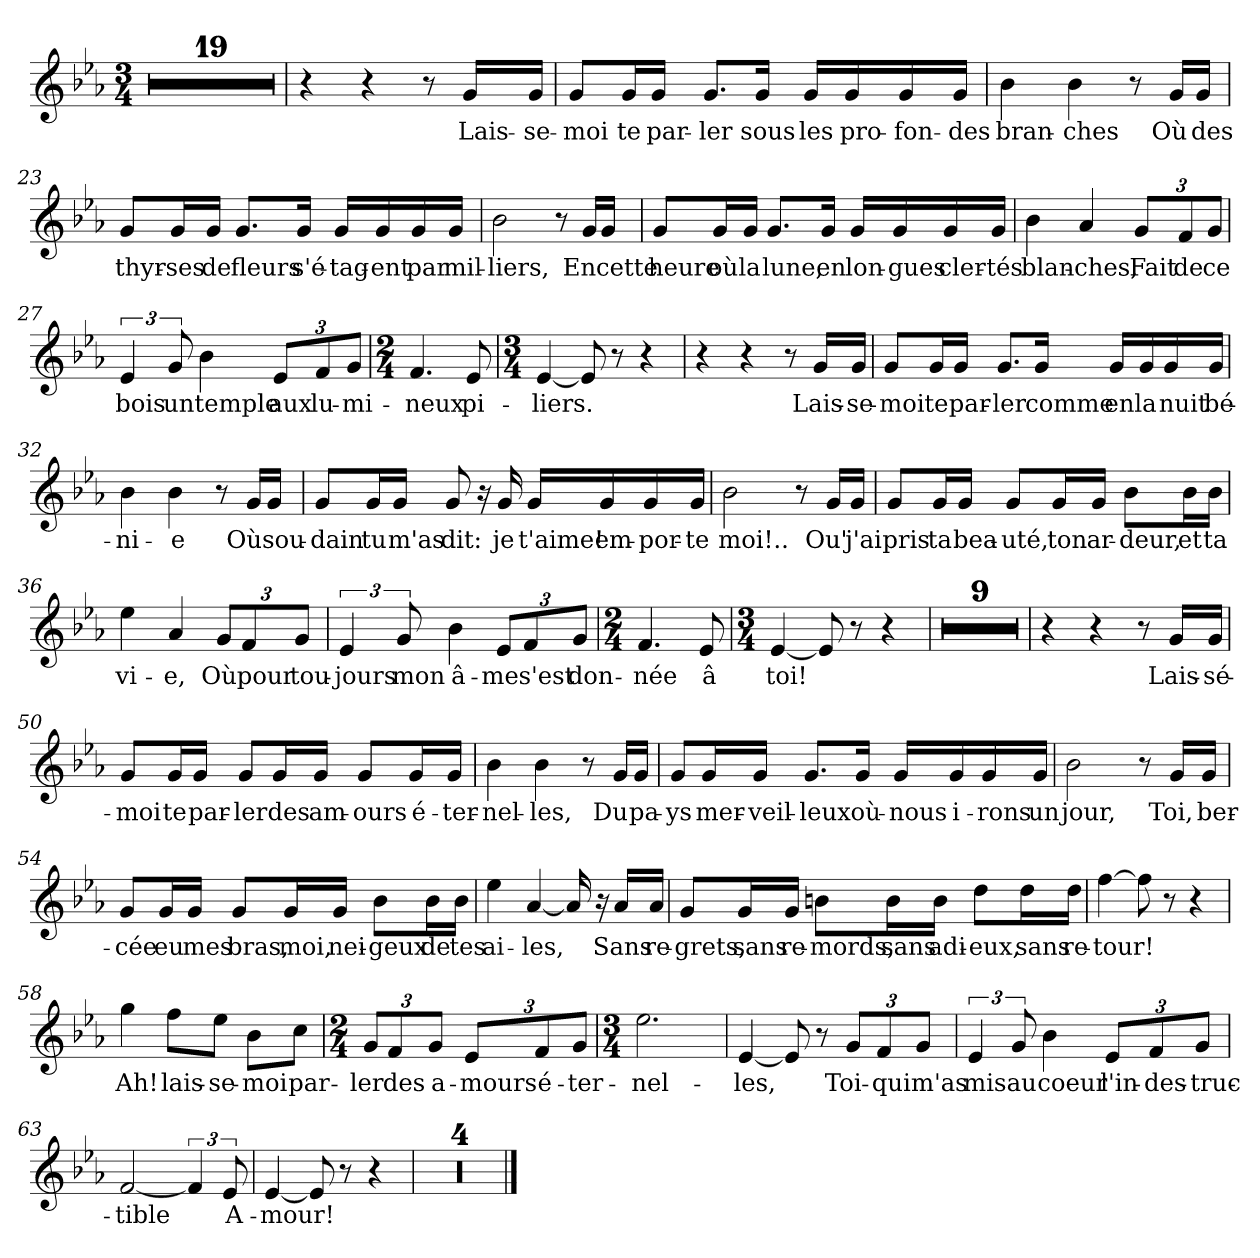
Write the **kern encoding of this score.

**kern	**text
*part1	*part1
*staff1	*staff1
*clefG2	*
*k[b-e-a-]	*
*M3/4	*
=1	=1
2.r	.
=2	=2
2.r	.
=3	=3
2.r	.
=4	=4
2.r	.
=5	=5
2.r	.
=6	=6
2.r	.
=7	=7
2.r	.
=8	=8
2.r	.
=9	=9
2.r	.
=10	=10
2.r	.
=11	=11
2.r	.
=12	=12
2.r	.
=13	=13
2.r	.
=14	=14
2.r	.
=15	=15
2.r	.
=16	=16
2.r	.
=17	=17
2.r	.
=18	=18
2.r	.
=19	=19
2.r	.
!!LO:LB:g=z
=20	=20
4r	.
4r	.
8r	.
!	!LO:LY:b
16g/LL	Lais-
!	!LO:LY:b
16g/JJ	-se-
=21	=21
!	!LO:LY:b
8g/L	-moi
!	!LO:LY:b
16g/L	te
!	!LO:LY:b
16g/JJ	par-
!	!LO:LY:b
8.g/L	-ler
!	!LO:LY:b
16g/Jk	sous
!	!LO:LY:b
16g/LL	les
!	!LO:LY:b
16g/	pro-
!	!LO:LY:b
16g/	-fon-
!	!LO:LY:b
16g/JJ	-des
=22	=22
!	!LO:LY:b
4b-\	bran-
!	!LO:LY:b
4b-\	-ches
8r	.
!	!LO:LY:b
16g/LL	Où
!	!LO:LY:b
16g/JJ	des
=23	=23
!	!LO:LY:b
8g/L	thyr-
!	!LO:LY:b
16g/L	-ses
!	!LO:LY:b
16g/JJ	de
!	!LO:LY:b
8.g/L	fleurs
!	!LO:LY:b
16g/Jk	s'é-
!	!LO:LY:b
16g/LL	-tag-
!	!LO:LY:b
16g/	-ent
!	!LO:LY:b
16g/	par
!	!LO:LY:b
16g/JJ	mil-
=24	=24
!	!LO:LY:b
2b-\	-liers,
8r	.
!	!LO:LY:b
16g/LL	En
!	!LO:LY:b
16g/JJ	cette
!!LO:LB:g=z
=25	=25
!	!LO:LY:b
8g/L	heure
!	!LO:LY:b
16g/L	où
!	!LO:LY:b
16g/JJ	la
!	!LO:LY:b
8.g/L	lune,
!	!LO:LY:b
16g/Jk	en
!	!LO:LY:b
16g/LL	lon-
!	!LO:LY:b
16g/	-gues
!	!LO:LY:b
16g/	cler-
!	!LO:LY:b
16g/JJ	-tés
=26	=26
!	!LO:LY:b
4b-\	blan-
!	!LO:LY:b
4a-/	-ches,
!	!LO:LY:b
12g/L	Fait
!	!LO:LY:b
12f/	de
!	!LO:LY:b
12g/J	ce
=27	=27
!	!LO:LY:b
6e-/	bois
!	!LO:LY:b
12g/	un
!	!LO:LY:b
4b-\	temple
!	!LO:LY:b
12e-/L	aux
!	!LO:LY:b
12f/	lu-
!	!LO:LY:b
12g/J	-mi-
=28	=28
*M2/4	*
!	!LO:LY:b
4.f/	-neux
!	!LO:LY:b
8e-/	pi-
=29	=29
*M3/4	*
!	!LO:LY:b
[4e-/	-liers.
8e-/]	.
8r	.
4r	.
!!LO:LB:g=z
=30	=30
4r	.
4r	.
8r	.
!	!LO:LY:b
16g/LL	Lais-
!	!LO:LY:b
16g/JJ	-se-
=31	=31
!	!LO:LY:b
8g/L	-moi
!	!LO:LY:b
16g/L	te
!	!LO:LY:b
16g/JJ	par-
!	!LO:LY:b
8.g/L	-ler
!	!LO:LY:b
16g/Jk	comme
!	!LO:LY:b
16g/LL	en
!	!LO:LY:b
16g/	la
!	!LO:LY:b
16g/	nuit
!	!LO:LY:b
16g/JJ	bé-
=32	=32
!	!LO:LY:b
4b-\	-ni-
!	!LO:LY:b
4b-\	-e
8r	.
!	!LO:LY:b
16g/LL	Où
!	!LO:LY:b
16g/JJ	sou-
=33	=33
!	!LO:LY:b
8g/L	-dain
!	!LO:LY:b
16g/L	tu
!	!LO:LY:b
16g/JJ	m'as
!	!LO:LY:b
8g/	dit:
16r	.
!	!LO:LY:b
16g/	je
!	!LO:LY:b
16g/LL	t'aime!
!	!LO:LY:b
16g/	em-
!	!LO:LY:b
16g/	-por-
!	!LO:LY:b
16g/JJ	-te
=34	=34
!	!LO:LY:b
2b-\	moi!..
8r	.
!	!LO:LY:b
16g/LL	Ou'
!	!LO:LY:b
16g/JJ	j'ai
!!LO:LB:g=z
=35	=35
!	!LO:LY:b
8g/L	pris
!	!LO:LY:b
16g/L	ta
!	!LO:LY:b
16g/JJ	bea-
!	!LO:LY:b
8g/L	-uté,
!	!LO:LY:b
16g/L	ton
!	!LO:LY:b
16g/JJ	ar-
!	!LO:LY:b
8b-\L	-deur,
!	!LO:LY:b
16b-\L	et
!	!LO:LY:b
16b-\JJ	ta
=36	=36
!	!LO:LY:b
4ee-\	vi-
!	!LO:LY:b
4a-/	-e,
!	!LO:LY:b
12g/L	Où
!	!LO:LY:b
12f/	pour
!	!LO:LY:b
12g/J	tou-
=37	=37
!	!LO:LY:b
6e-/	-jours
!	!LO:LY:b
12g/	mon
!	!LO:LY:b
4b-\	â-
!	!LO:LY:b
12e-/L	-me
!	!LO:LY:b
12f/	s'est
!	!LO:LY:b
12g/J	don-
=38	=38
*M2/4	*
!	!LO:LY:b
4.f/	-née
!	!LO:LY:b
8e-/	â
=39	=39
*M3/4	*
!	!LO:LY:b
[4e-/	toi!
8e-/]	.
8r	.
4r	.
=40	=40
2.r	.
=41	=41
2.r	.
=42	=42
2.r	.
!!LO:LB:g=z
=43	=43
2.r	.
=44	=44
2.r	.
=45	=45
2.r	.
=46	=46
2.r	.
=47	=47
2.r	.
=48	=48
2.r	.
=49	=49
4r	.
4r	.
8r	.
!	!LO:LY:b
16g/LL	Lais-
!	!LO:LY:b
16g/JJ	-sé-
=50	=50
!	!LO:LY:b
8g/L	-moi
!	!LO:LY:b
16g/L	te
!	!LO:LY:b
16g/JJ	par-
!	!LO:LY:b
8g/L	-ler
!	!LO:LY:b
16g/L	des
!	!LO:LY:b
16g/JJ	am-
!	!LO:LY:b
8g/L	-ours
!	!LO:LY:b
16g/L	é-
!	!LO:LY:b
16g/JJ	-ter-
=51	=51
!	!LO:LY:b
4b-\	-nel-
!	!LO:LY:b
4b-\	-les,
8r	.
!	!LO:LY:b
16g/LL	Du
!	!LO:LY:b
16g/JJ	pa-
!!LO:LB:g=z
=52	=52
!	!LO:LY:b
8g/L	-ys
!	!LO:LY:b
16g/L	mer-
!	!LO:LY:b
16g/JJ	-veil-
!	!LO:LY:b
8.g/L	-leux
!	!LO:LY:b
16g/Jk	où-
!	!LO:LY:b
16g/LL	-nous
!	!LO:LY:b
16g/	i-
!	!LO:LY:b
16g/	-rons
!	!LO:LY:b
16g/JJ	un
=53	=53
!	!LO:LY:b
2b-\	jour,
8r	.
!	!LO:LY:b
16g/LL	Toi,
!	!LO:LY:b
16g/JJ	ber-
=54	=54
!	!LO:LY:b
8g/L	-cée
!	!LO:LY:b
16g/L	eu
!	!LO:LY:b
16g/JJ	mes
!	!LO:LY:b
8g/L	bras,
!	!LO:LY:b
16g/L	moi,
!	!LO:LY:b
16g/JJ	nei-
!	!LO:LY:b
8b-\L	-geux
!	!LO:LY:b
16b-\L	de
!	!LO:LY:b
16b-\JJ	tes
=55	=55
!	!LO:LY:b
4ee-\	ai-
!	!LO:LY:b
[4a-/	-les,
16a-/]	.
16r	.
!	!LO:LY:b
16a-/LL	Sans
!	!LO:LY:b
16a-/JJ	re-
!!LO:LB:g=z
=56	=56
!	!LO:LY:b
8g/L	-grets,
!	!LO:LY:b
16g/L	sans
!	!LO:LY:b
16g/JJ	re-
!	!LO:LY:b
8bn\L	-mords,
!	!LO:LY:b
16b\L	sans
!	!LO:LY:b
16b\JJ	adi-
!	!LO:LY:b
8dd\L	-eux,
!	!LO:LY:b
16dd\L	sans
!	!LO:LY:b
16dd\JJ	re-
=57	=57
!	!LO:LY:b
[4ff\	-tour!
8ff\]	.
8r	.
4r	.
=58	=58
!	!LO:LY:b
4gg\	Ah!
!	!LO:LY:b
8ff\L	lais-
!	!LO:LY:b
8ee-\J	-se-
!	!LO:LY:b
8b-\L	-moi
!	!LO:LY:b
8cc\J	par-
=59	=59
*M2/4	*
!	!LO:LY:b
12g/L	-ler
!	!LO:LY:b
12f/	des
!	!LO:LY:b
12g/J	a-
!	!LO:LY:b
12e-/L	-mours
!	!LO:LY:b
12f/	é-
!	!LO:LY:b
12g/J	-ter-
=60	=60
*M3/4	*
!	!LO:LY:b
2.ee-\	-nel-
!!LO:LB:g=z
=61	=61
!	!LO:LY:b
[4e-/	-les,
8e-/]	.
8r	.
!	!LO:LY:b
12g/L	Toi-
!	!LO:LY:b
12f/	qui
!	!LO:LY:b
12g/J	-m'as
=62	=62
!	!LO:LY:b
6e-/	mis
!	!LO:LY:b
12g/	au
!	!LO:LY:b
4b-\	coeur
!	!LO:LY:b
12e-/L	l'in-
!	!LO:LY:b
12f/	-des-
!	!LO:LY:b
12g/J	-truc-
=63	=63
!	!LO:LY:b
[2f/	-tible
6f/]	.
!	!LO:LY:b
12e-/	A-
=64	=64
!	!LO:LY:b
[4e-/	-mour!
8e-/]	.
8r	.
4r	.
=65	=65
2.r	.
=66	=66
2.r	.
=67	=67
2.r	.
=68	=68
2.r	.
==	==
*-	*-
